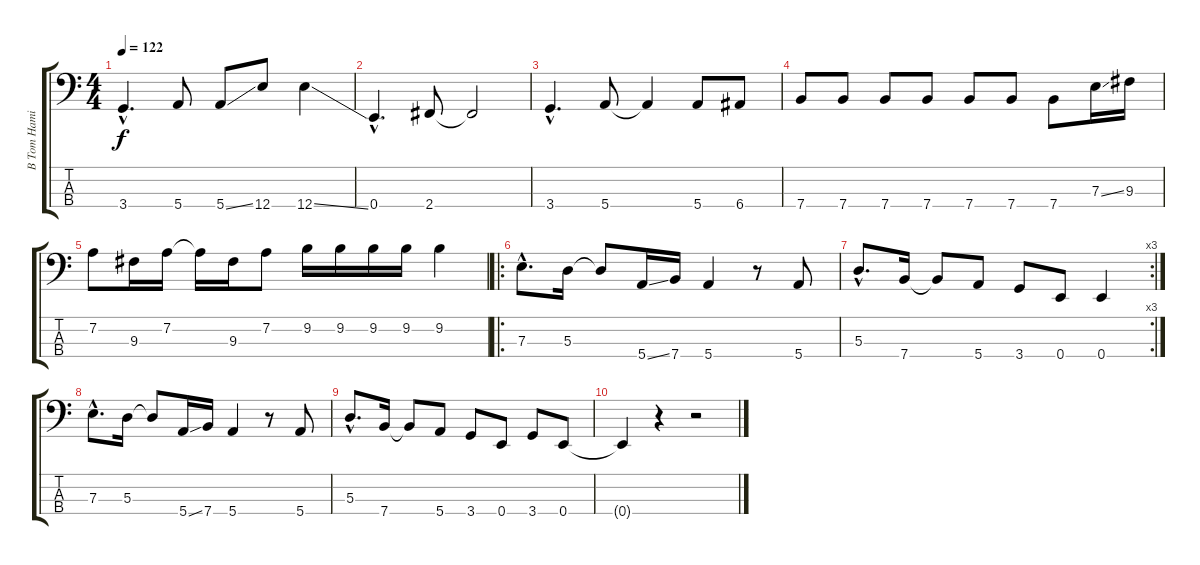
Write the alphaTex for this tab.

\track ("B Tom Hamilton" "B Tom Hami") {instrument electricbasspick}
\staff {score tabs}
\tuning (G2 D2 A1 E1) {hide}
\ts (4 4)
\tempo 122
\clef f4
\ks c
3.4{hac}.4{d dy f} 5.4.8 5.4{ss}.8 12.4.8 12.4{ss}.4 |
0.4{hac}.4{d} 2.4.8 2.4{t}.2 |
3.4{hac}.4{d} 5.4.8 5.4{t}.4 5.4.8 6.4.8 |
7.4.8 7.4.8 7.4.8 7.4.8 7.4.8 7.4.8 7.4.8 7.3{ss}.16 9.3.16 |
7.2.8 9.3.16 7.2.16 7.2{t}.16 9.3.16 7.2.8 9.2.16 9.2.16 9.2.16 9.2.16 9.2.4 |
\ro
7.3{hac}.8{d} 5.3.16 5.3{t}.8 5.4{ss}.16 7.4.16 5.4.4 r.8 5.4.8 |
\rc 3
5.3{hac}.8{d} 7.4.16 7.4{t}.8 5.4.8 3.4.8 0.4.8 0.4.4 |
7.3{hac}.8{d} 5.3.16 5.3{t}.8 5.4{ss}.16 7.4.16 5.4.4 r.8 5.4.8 |
5.3{hac}.8{d} 7.4.16 7.4{t}.8 5.4.8 3.4.8 0.4.8 3.4.8 0.4.8 |
0.4{t}.4 r.4 r.2
